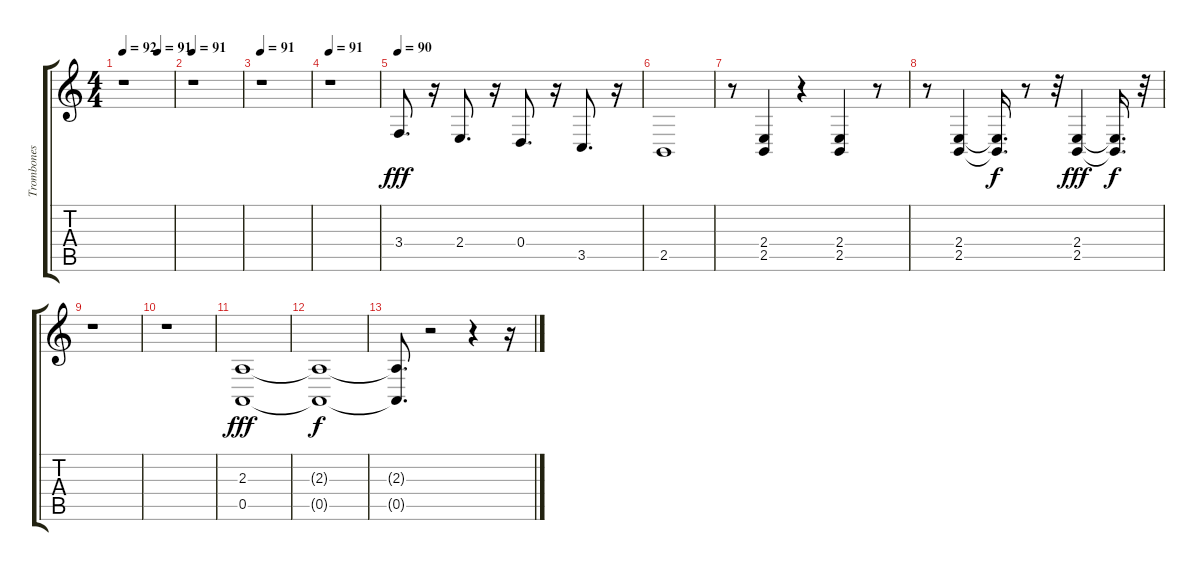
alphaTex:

\track ("Trombones" "Trombones") {instrument trombone}
\staff {score tabs}
\tuning (E4 B3 G3 D3 A2 E2) {hide}
\ts (4 4)
\tempo 92
\tempo (91 0.6875)
\clef g2
\ks c
r.1{dy fff} |
\tempo 91
r.1 |
\tempo 91
r.1 |
\tempo 91
r.1 |
\tempo 90
3.4.8{d} r.16 2.4.8{d} r.16 0.4.8{d} r.16 3.5.8{d} r.16 |
2.5.1 |
r.8 (2.4 2.5).4 r.4 (2.4 2.5).4 r.8 |
r.8 (2.4 2.5).4 (2.4{t} 2.5{t}).16{d dy f} r.8 r.32 (2.4 2.5).4{dy fff} (2.4{t} 2.5{t}).16{d dy f} r.32 |
r.1 |
r.1 |
(2.3 0.5).1{dy fff} |
(2.3{t} 0.5{t}).1{dy f} |
(2.3{t} 0.5{t}).8{d} r.2 r.4 r.16
